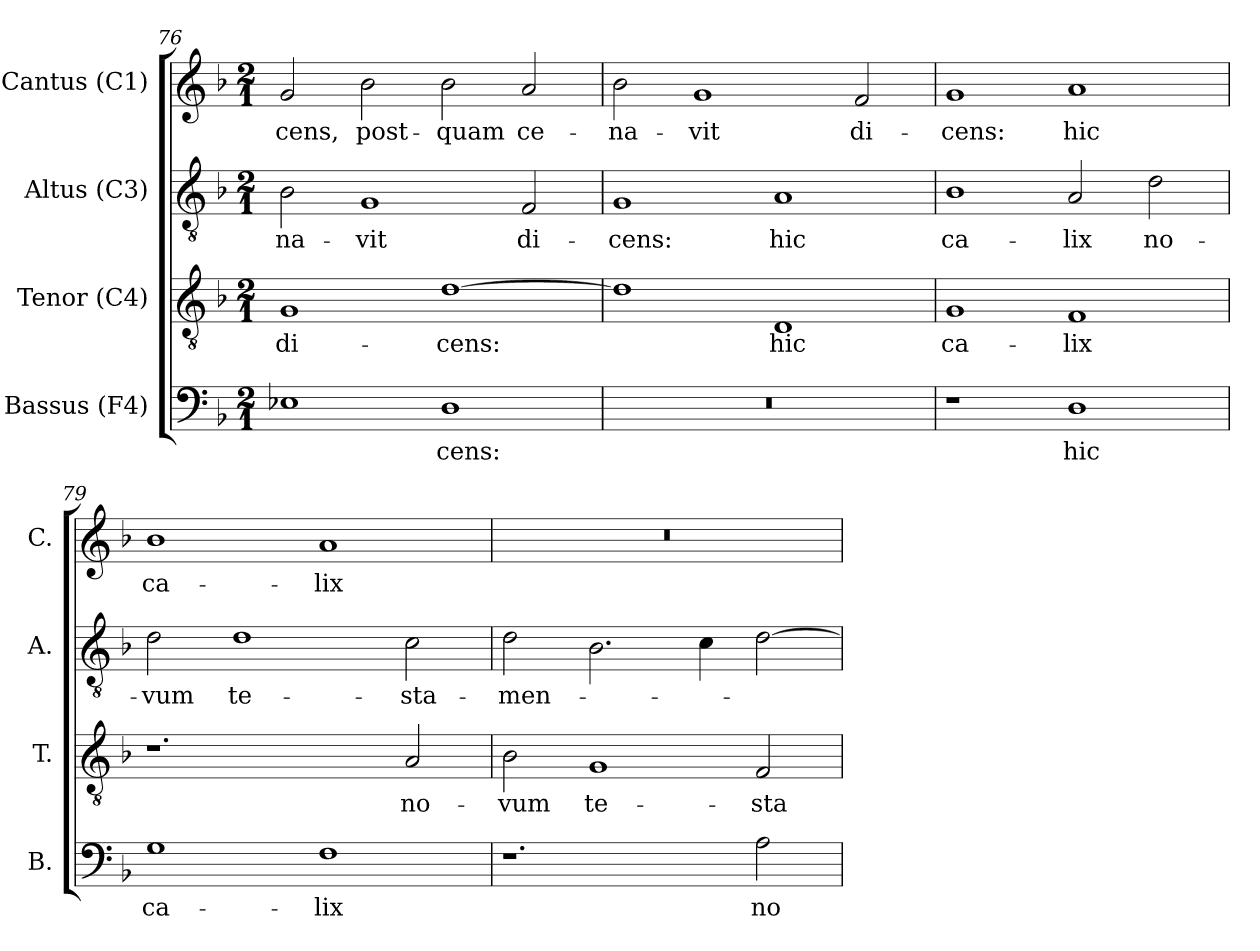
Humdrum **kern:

**kern	**text	**kern	**text	**kern	**text	**kern	**text
*part4	*part4	*part3	*part3	*part2	*part2	*part1	*part1
*staff4	*staff4	*staff3	*staff3	*staff2	*staff2	*staff1	*staff1
*I"Bassus (F4)	*	*I"Tenor (C4)	*	*I"Altus (C3)	*	*I"Cantus (C1)	*
*I'B.	*	*I'T.	*	*I'A.	*	*I'C.	*
!!LO:LB:g=z
*clefF4	*	*clefGv2	*	*clefGv2	*	*clefG2	*
*	*	*ITrd7c12	*	*ITrd7c12	*	*	*
*k[b-]	*	*k[b-]	*	*k[b-]	*	*k[b-]	*
*F:	*	*F:	*	*F:	*	*F:	*
*M2/1	*	*M2/1	*	*M2/1	*	*M2/1	*
=76	=76	=76	=76	=76	=76	=76	=76
!	!	!	!LO:LY:b:color=#000000	!	!	!	!
!	!	!	!	!	!LO:LY:b:color=#000000	!	!
!	!	!	!	!	!	!	!LO:LY:b:color=#000000
1E-Xi	.	1GGi	di-	2BB-i\	-na-	2gi/	-cens,
!	!	!	!	!	!LO:LY:b:color=#000000	!	!
!	!	!	!	!	!	!	!LO:LY:b:color=#000000
.	.	.	.	1GGi	-vit	2b-i\	post-
!	!LO:LY:b:color=#000000	!	!	!	!	!	!
!	!	!	!LO:LY:b:color=#000000	!	!	!	!
!	!	!	!	!	!	!	!LO:LY:b:color=#000000
1Di	-cens:	[1Di	-cens:	.	.	2b-i\	-quam
!	!	!	!	!	!LO:LY:b:color=#000000	!	!
!	!	!	!	!	!	!	!LO:LY:b:color=#000000
.	.	.	.	2FFi/	di-	2ai/	ce-
=77	=77	=77	=77	=77	=77	=77	=77
!LO:N:vis=1	!	!	!	!	!	!	!
!	!	!	!	!	!LO:LY:b:color=#000000	!	!
!	!	!	!	!	!	!	!LO:LY:b:color=#000000
0r	.	1Di]	.	1GGi	-cens:	2b-i\	-na-
!	!	!	!	!	!	!	!LO:LY:b:color=#000000
.	.	.	.	.	.	1gi	-vit
!	!	!	!LO:LY:b:color=#000000	!	!	!	!
!	!	!	!	!	!LO:LY:b:color=#000000	!	!
.	.	1DDi	hic	1AAi	hic	.	.
!	!	!	!	!	!	!	!LO:LY:b:color=#000000
.	.	.	.	.	.	2fi/	di-
=78	=78	=78	=78	=78	=78	=78	=78
!	!	!	!LO:LY:b:color=#000000	!	!	!	!
!	!	!	!	!	!LO:LY:b:color=#000000	!	!
!	!	!	!	!	!	!	!LO:LY:b:color=#000000
1r	.	1GGi	ca-	1BB-i	ca-	1gi	-cens:
!	!LO:LY:b:color=#000000	!	!	!	!	!	!
!	!	!	!LO:LY:b:color=#000000	!	!	!	!
!	!	!	!	!	!LO:LY:b:color=#000000	!	!
!	!	!	!	!	!	!	!LO:LY:b:color=#000000
1Di	hic	1FFi	-lix	2AAi/	-lix	1ai	hic
!	!	!	!	!	!LO:LY:b:color=#000000	!	!
.	.	.	.	2Di\	no-	.	.
=79	=79	=79	=79	=79	=79	=79	=79
!	!LO:LY:b:color=#000000	!	!	!	!	!	!
!	!	!	!	!	!LO:LY:b:color=#000000	!	!
!	!	!	!	!	!	!	!LO:LY:b:color=#000000
1Gi	ca-	1.r	.	2Di\	-vum	1b-i	ca-
!	!	!	!	!	!LO:LY:b:color=#000000	!	!
.	.	.	.	1Di	te-	.	.
!	!LO:LY:b:color=#000000	!	!	!	!	!	!
!	!	!	!	!	!	!	!LO:LY:b:color=#000000
1Fi	-lix	.	.	.	.	1ai	-lix
!	!	!	!LO:LY:b:color=#000000	!	!	!	!
!	!	!	!	!	!LO:LY:b:color=#000000	!	!
.	.	2AAi/	no-	2Ci\	-sta-	.	.
!!LO:PB:g=z
=80	=80	=80	=80	=80	=80	=80	=80
!	!	!	!LO:LY:b:color=#000000	!	!	!	!
!	!	!	!	!	!LO:LY:b:color=#000000	!LO:N:vis=1	!
1.r	.	2BB-i\	-vum	2Di\	-men-	0r	.
!	!	!	!LO:LY:b:color=#000000	!	!	!	!
.	.	1GGi	te-	2.BB-i\	.	.	.
.	.	.	.	4Ci\	.	.	.
!	!LO:LY:b:color=#000000	!	!	!	!	!	!
!	!	!	!LO:LY:b:color=#000000	!	!	!	!
2Ai\	no-	2FFi/	-sta-	[2Di\	.	.	.
=	=	=	=	=	=	=	=
*-	*-	*-	*-	*-	*-	*-	*-
